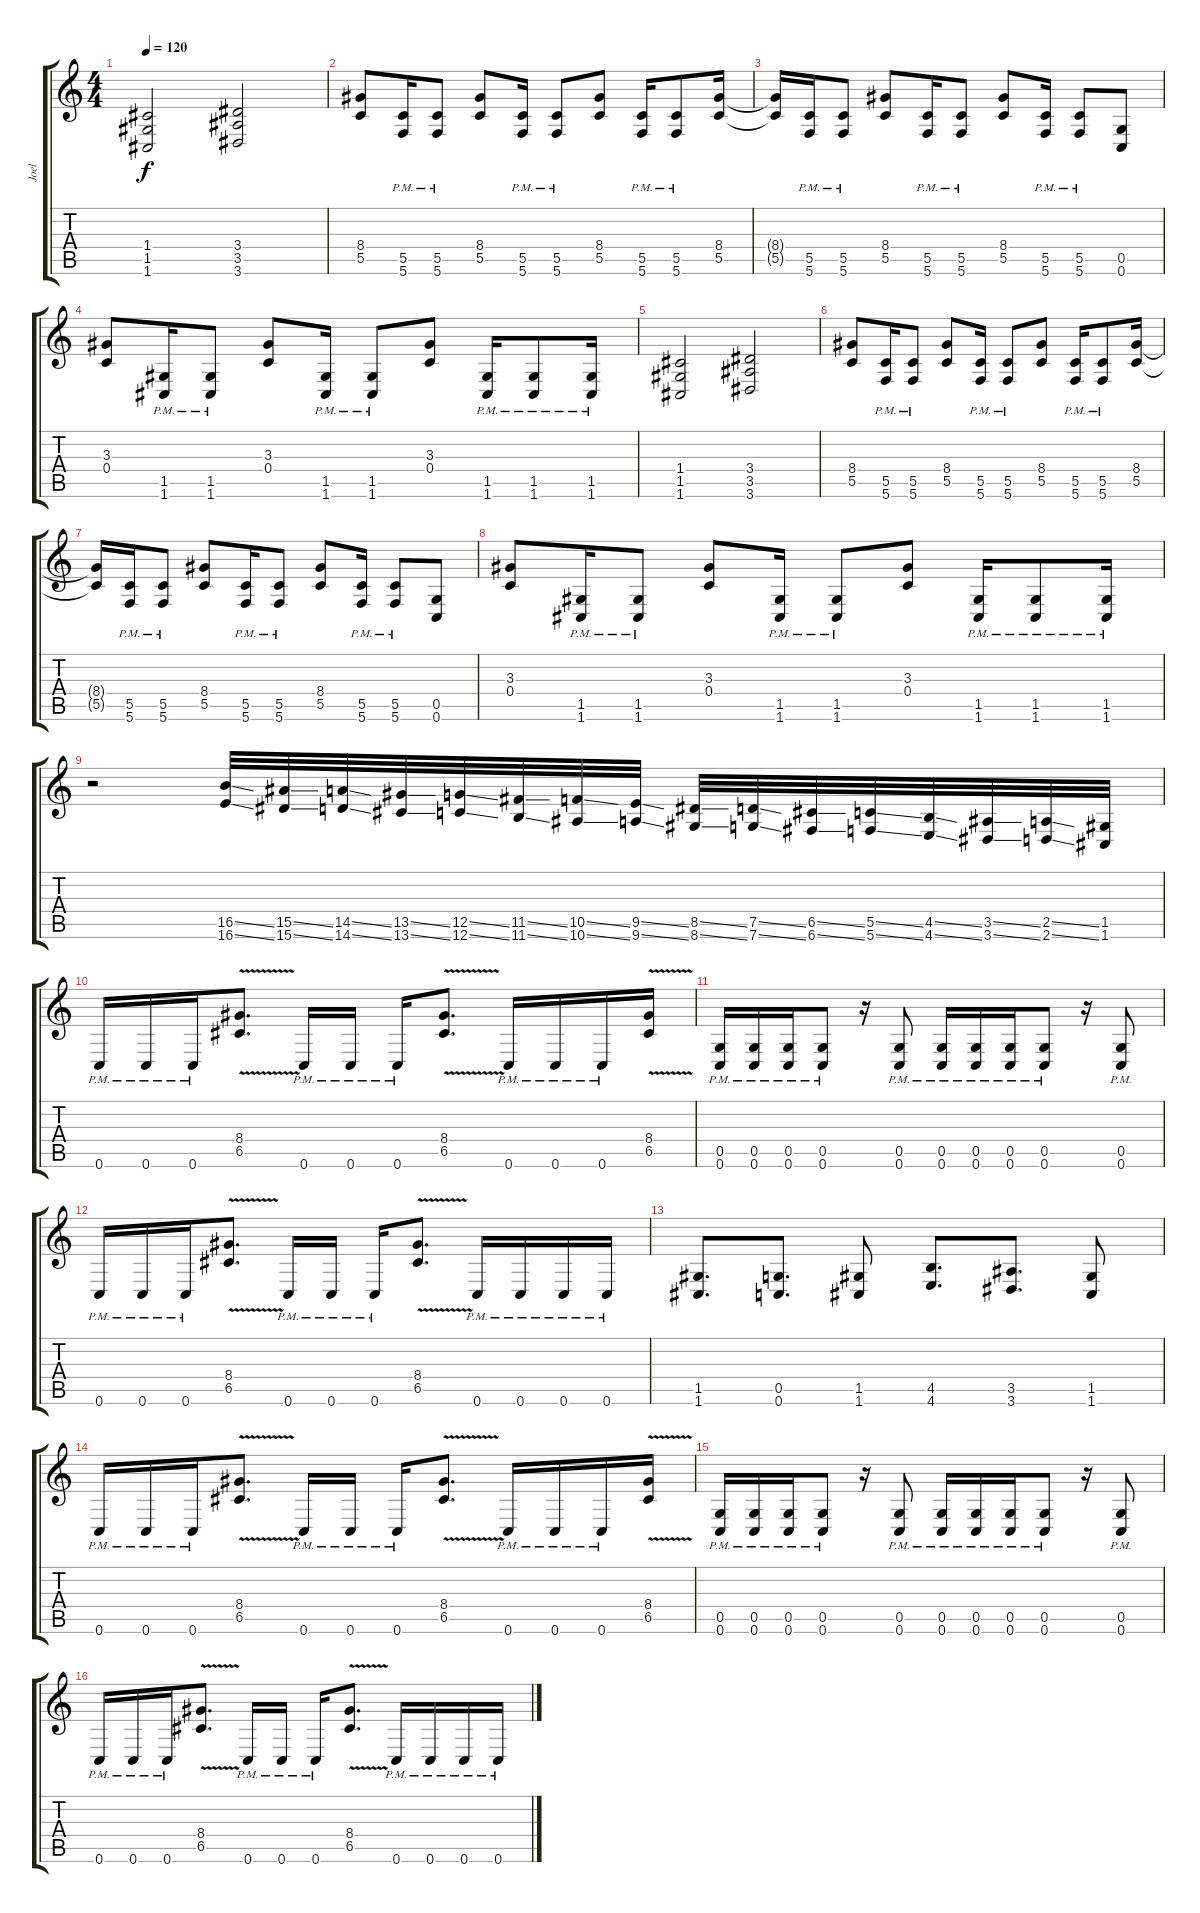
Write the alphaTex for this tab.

\track ("Joel" "Joel") {instrument distortionguitar}
\staff {score tabs}
\tuning (D4 A3 F3 C3 G2 C2) {hide}
\ts (4 4)
\tempo 120
\clef g2
\ks c
(1.4 1.5 1.6).2{dy f} (3.4 3.5 3.6).2 |
(8.4 5.5).8 (5.5{pm} 5.6{pm}).16 (5.5{pm} 5.6{pm}).8 (8.4 5.5).8 (5.5{pm} 5.6{pm}).16 (5.5{pm} 5.6{pm}).8 (8.4 5.5).8 (5.5{pm} 5.6{pm}).16 (5.5{pm} 5.6{pm}).8 (8.4 5.5).16 |
(8.4{t} 5.5{t}).16 (5.5{pm} 5.6{pm}).16 (5.5{pm} 5.6{pm}).8 (8.4 5.5).8 (5.5{pm} 5.6{pm}).16 (5.5{pm} 5.6{pm}).8 (8.4 5.5).8 (5.5{pm} 5.6{pm}).16 (5.5{pm} 5.6{pm}).8 (0.5 0.6).8 |
(3.3 0.4).8 (1.5{pm} 1.6{pm}).16 (1.5{pm} 1.6{pm}).8 (3.3 0.4).8 (1.5{pm} 1.6{pm}).16 (1.5{pm} 1.6{pm}).8 (3.3 0.4).8 (1.5{pm} 1.6{pm}).16 (1.5{pm} 1.6{pm}).8 (1.5{pm} 1.6{pm}).16 |
(1.4 1.5 1.6).2 (3.4 3.5 3.6).2 |
(8.4 5.5).8 (5.5{pm} 5.6{pm}).16 (5.5{pm} 5.6{pm}).8 (8.4 5.5).8 (5.5{pm} 5.6{pm}).16 (5.5{pm} 5.6{pm}).8 (8.4 5.5).8 (5.5{pm} 5.6{pm}).16 (5.5{pm} 5.6{pm}).8 (8.4 5.5).16 |
(8.4{t} 5.5{t}).16 (5.5{pm} 5.6{pm}).16 (5.5{pm} 5.6{pm}).8 (8.4 5.5).8 (5.5{pm} 5.6{pm}).16 (5.5{pm} 5.6{pm}).8 (8.4 5.5).8 (5.5{pm} 5.6{pm}).16 (5.5{pm} 5.6{pm}).8 (0.5 0.6).8 |
(3.3 0.4).8 (1.5{pm} 1.6{pm}).16 (1.5{pm} 1.6{pm}).8 (3.3 0.4).8 (1.5{pm} 1.6{pm}).16 (1.5{pm} 1.6{pm}).8 (3.3 0.4).8 (1.5{pm} 1.6{pm}).16 (1.5{pm} 1.6{pm}).8 (1.5{pm} 1.6{pm}).16 |
r.2 (16.5{ss} 16.6{ss}).32{instrument guitarfretnoise} (15.5{ss} 15.6{ss}).32 (14.5{ss} 14.6{ss}).32 (13.5{ss} 13.6{ss}).32 (12.5{ss} 12.6{ss}).32 (11.5{ss} 11.6{ss}).32 (10.5{ss} 10.6{ss}).32 (9.5{ss} 9.6{ss}).32 (8.5{ss} 8.6{ss}).32 (7.5{ss} 7.6{ss}).32 (6.5{ss} 6.6{ss}).32 (5.5{ss} 5.6{ss}).32 (4.5{ss} 4.6{ss}).32 (3.5{ss} 3.6{ss}).32 (2.5{ss} 2.6{ss}).32 (1.5 1.6).32 |
0.6{pm}.16{instrument distortionguitar} 0.6{pm}.16 0.6{pm}.16 (8.4{v} 6.5{v}).8{d} 0.6{pm}.16 0.6{pm}.16 0.6{pm}.16 (8.4{v} 6.5{v}).8{d} 0.6{pm}.16 0.6{pm}.16 0.6{pm}.16 (8.4{v} 6.5).16 |
(0.5{pm} 0.6{pm}).16 (0.5{pm} 0.6{pm}).16 (0.5{pm} 0.6{pm}).16 (0.5{pm} 0.6{pm}).8 r.16 (0.5{pm} 0.6{pm}).8 (0.5{pm} 0.6{pm}).16 (0.5{pm} 0.6{pm}).16 (0.5{pm} 0.6{pm}).16 (0.5{pm} 0.6{pm}).8 r.16 (0.5{pm} 0.6{pm}).8 |
0.6{pm}.16 0.6{pm}.16 0.6{pm}.16 (8.4{v} 6.5{v}).8{d} 0.6{pm}.16 0.6{pm}.16 0.6{pm}.16 (8.4{v} 6.5{v}).8{d} 0.6{pm}.16 0.6{pm}.16 0.6{pm}.16 0.6{pm}.16 |
(1.5 1.6).8{d} (0.5 0.6).8{d} (1.5 1.6).8 (4.5 4.6).8{d} (3.5 3.6).8{d} (1.5 1.6).8 |
0.6{pm}.16 0.6{pm}.16 0.6{pm}.16 (8.4{v} 6.5{v}).8{d} 0.6{pm}.16 0.6{pm}.16 0.6{pm}.16 (8.4{v} 6.5{v}).8{d} 0.6{pm}.16 0.6{pm}.16 0.6{pm}.16 (8.4 6.5{v}).16 |
(0.5{pm} 0.6{pm}).16 (0.5{pm} 0.6{pm}).16 (0.5{pm} 0.6{pm}).16 (0.5{pm} 0.6{pm}).8 r.16 (0.5{pm} 0.6{pm}).8 (0.5{pm} 0.6{pm}).16 (0.5{pm} 0.6{pm}).16 (0.5{pm} 0.6{pm}).16 (0.5{pm} 0.6{pm}).8 r.16 (0.5{pm} 0.6{pm}).8 |
0.6{pm}.16 0.6{pm}.16 0.6{pm}.16 (8.4{v} 6.5{v}).8{d} 0.6{pm}.16 0.6{pm}.16 0.6{pm}.16 (8.4{v} 6.5{v}).8{d} 0.6{pm}.16 0.6{pm}.16 0.6{pm}.16 0.6{pm}.16
